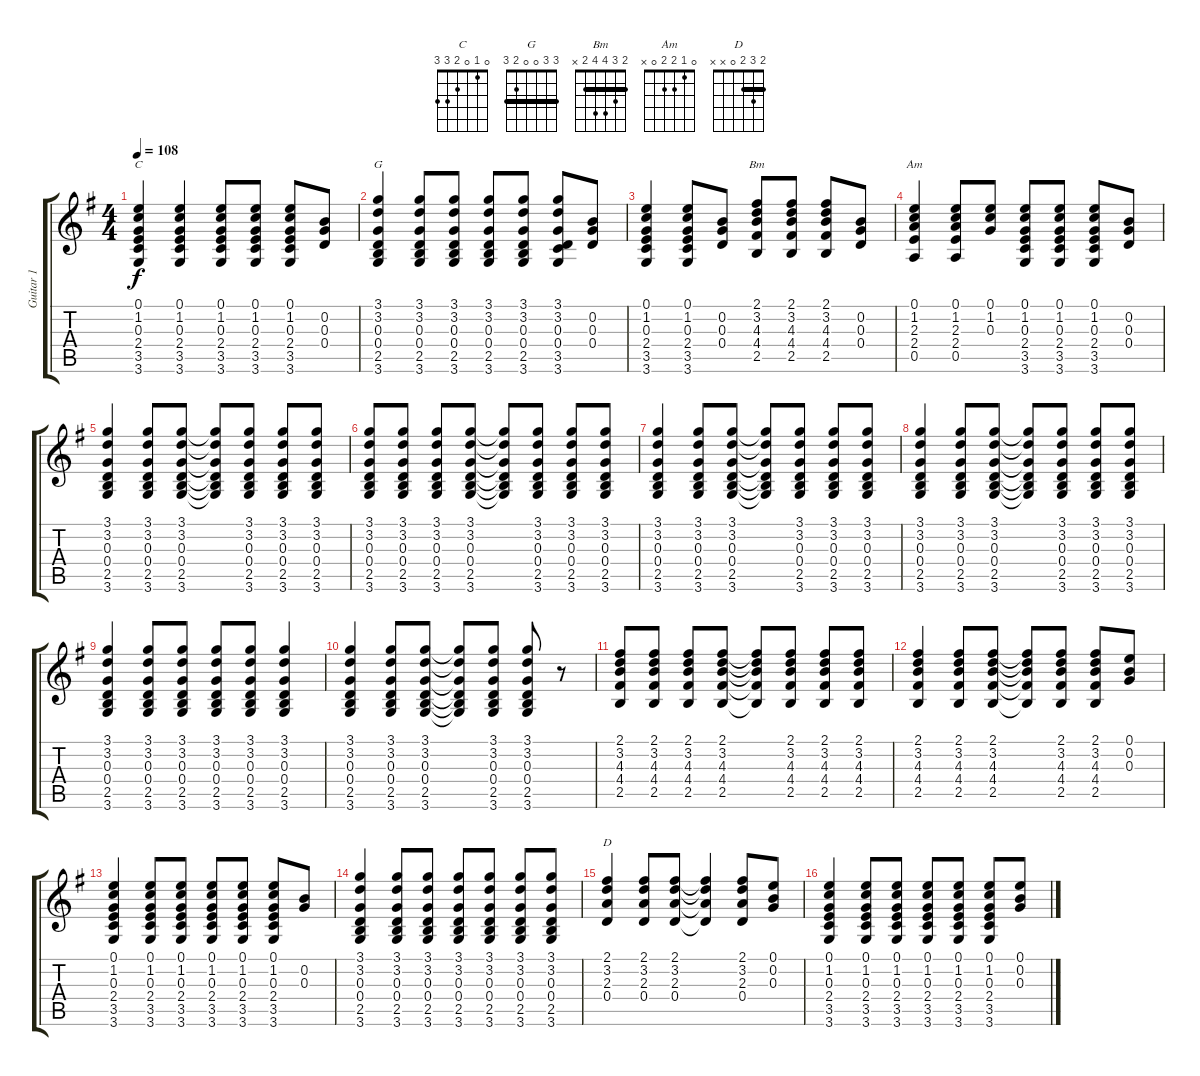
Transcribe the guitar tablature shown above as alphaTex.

\track ("Guitar 1" "Guitar 1") {instrument acousticguitarsteel}
\staff {score tabs}
\tuning (E4 B3 G3 D3 A2 E2) {hide}
\chord ("C" 0 1 0 2 3 3)
\chord ("G" 3 3 0 0 2 3) {barre 3}
\chord ("Bm" 2 3 4 4 2 x) {barre 2}
\chord ("Am" 0 1 2 2 0 x)
\chord ("D" 2 3 2 0 x x) {barre 2}
\ts (4 4)
\tempo 108
\clef g2
\ks g
(0.1 1.2 0.3 2.4 3.5 3.6).4{ch "C" dy f} (0.1 1.2 0.3 2.4 3.5 3.6).4 (0.1 1.2 0.3 2.4 3.5 3.6).8 (0.1 1.2 0.3 2.4 3.5 3.6).8 (0.1 1.2 0.3 2.4 3.5 3.6).8 (0.2 0.3 0.4).8 |
(3.1 3.2 0.3 0.4 2.5 3.6).4{ch "G"} (3.1 3.2 0.3 0.4 2.5 3.6).8 (3.1 3.2 0.3 0.4 2.5 3.6).8 (3.1 3.2 0.3 0.4 2.5 3.6).8 (3.1 3.2 0.3 0.4 2.5 3.6).8 (3.1 3.2 0.3 0.4 3.5 3.6).8 (0.2 0.3 0.4).8 |
(0.1 1.2 0.3 2.4 3.5 3.6).4 (0.1 1.2 0.3 2.4 3.5 3.6).8 (0.2 0.3 0.4).8 (2.1 3.2 4.3 4.4 2.5).8{ch "Bm"} (2.1 3.2 4.3 4.4 2.5).8 (2.1 3.2 4.3 4.4 2.5).8 (0.2 0.3 0.4).8 |
(0.1 1.2 2.3 2.4 0.5).4{ch "Am"} (0.1 1.2 2.3 2.4 0.5).8 (0.1 1.2 0.3).8 (0.1 1.2 0.3 2.4 3.5 3.6).8 (0.1 1.2 0.3 2.4 3.5 3.6).8 (0.1 1.2 0.3 2.4 3.5 3.6).8 (0.2 0.3 0.4).8 |
(3.1 3.2 0.3 0.4 2.5 3.6).4 (3.1 3.2 0.3 0.4 2.5 3.6).8 (3.1 3.2 0.3 0.4 2.5 3.6).8 (3.1{t} 3.2{t} 0.3{t} 0.4{t} 2.5{t} 3.6{t}).8 (3.1 3.2 0.3 0.4 2.5 3.6).8 (3.1 3.2 0.3 0.4 2.5 3.6).8 (3.1 3.2 0.3 0.4 2.5 3.6).8 |
(3.1 3.2 0.3 0.4 2.5 3.6).8 (3.1 3.2 0.3 0.4 2.5 3.6).8 (3.1 3.2 0.3 0.4 2.5 3.6).8 (3.1 3.2 0.3 0.4 2.5 3.6).8 (3.1{t} 3.2{t} 0.3{t} 0.4{t} 2.5{t} 3.6{t}).8 (3.1 3.2 0.3 0.4 2.5 3.6).8 (3.1 3.2 0.3 0.4 2.5 3.6).8 (3.1 3.2 0.3 0.4 2.5 3.6).8 |
(3.1 3.2 0.3 0.4 2.5 3.6).4 (3.1 3.2 0.3 0.4 2.5 3.6).8 (3.1 3.2 0.3 0.4 2.5 3.6).8 (3.1{t} 3.2{t} 0.3{t} 0.4{t} 2.5{t} 3.6{t}).8 (3.1 3.2 0.3 0.4 2.5 3.6).8 (3.1 3.2 0.3 0.4 2.5 3.6).8 (3.1 3.2 0.3 0.4 2.5 3.6).8 |
(3.1 3.2 0.3 0.4 2.5 3.6).4 (3.1 3.2 0.3 0.4 2.5 3.6).8 (3.1 3.2 0.3 0.4 2.5 3.6).8 (3.1{t} 3.2{t} 0.3{t} 0.4{t} 2.5{t} 3.6{t}).8 (3.1 3.2 0.3 0.4 2.5 3.6).8 (3.1 3.2 0.3 0.4 2.5 3.6).8 (3.1 3.2 0.3 0.4 2.5 3.6).8 |
(3.1 3.2 0.3 0.4 2.5 3.6).4 (3.1 3.2 0.3 0.4 2.5 3.6).8 (3.1 3.2 0.3 0.4 2.5 3.6).8 (3.1 3.2 0.3 0.4 2.5 3.6).8 (3.1 3.2 0.3 0.4 2.5 3.6).8 (3.1 3.2 0.3 0.4 2.5 3.6).4 |
(3.1 3.2 0.3 0.4 2.5 3.6).4 (3.1 3.2 0.3 0.4 2.5 3.6).8 (3.1 3.2 0.3 0.4 2.5 3.6).8 (3.1{t} 3.2{t} 0.3{t} 0.4{t} 2.5{t} 3.6{t}).8 (3.1 3.2 0.3 0.4 2.5 3.6).8 (3.1 3.2 0.3 0.4 2.5 3.6).8 r.8 |
(2.1 3.2 4.3 4.4 2.5).8 (2.1 3.2 4.3 4.4 2.5).8 (2.1 3.2 4.3 4.4 2.5).8 (2.1 3.2 4.3 4.4 2.5).8 (2.1{t} 3.2{t} 4.3{t} 4.4{t} 2.5{t}).8 (2.1 3.2 4.3 4.4 2.5).8 (2.1 3.2 4.3 4.4 2.5).8 (2.1 3.2 4.3 4.4 2.5).8 |
(2.1 3.2 4.3 4.4 2.5).4 (2.1 3.2 4.3 4.4 2.5).8 (2.1 3.2 4.3 4.4 2.5).8 (2.1{t} 3.2{t} 4.3{t} 4.4{t} 2.5{t}).8 (2.1 3.2 4.3 4.4 2.5).8 (2.1 3.2 4.3 4.4 2.5).8 (0.1 0.2 0.3).8 |
(0.1 1.2 0.3 2.4 3.5 3.6).4 (0.1 1.2 0.3 2.4 3.5 3.6).8 (0.1 1.2 0.3 2.4 3.5 3.6).8 (0.1 1.2 0.3 2.4 3.5 3.6).8 (0.1 1.2 0.3 2.4 3.5 3.6).8 (0.1 1.2 0.3 2.4 3.5 3.6).8 (0.2 0.3).8 |
(3.1 3.2 0.3 0.4 2.5 3.6).4 (3.1 3.2 0.3 0.4 2.5 3.6).8 (3.1 3.2 0.3 0.4 2.5 3.6).8 (3.1 3.2 0.3 0.4 2.5 3.6).8 (3.1 3.2 0.3 0.4 2.5 3.6).8 (3.1 3.2 0.3 0.4 2.5 3.6).8 (3.1 3.2 0.3 0.4 2.5 3.6).8 |
(2.1 3.2 2.3 0.4).4{ch "D"} (2.1 3.2 2.3 0.4).8 (2.1 3.2 2.3 0.4).8 (2.1{t} 3.2{t} 2.3{t} 0.4{t}).4 (2.1 3.2 2.3 0.4).8 (0.1 0.2 0.3).8 |
(0.1 1.2 0.3 2.4 3.5 3.6).4 (0.1 1.2 0.3 2.4 3.5 3.6).8 (0.1 1.2 0.3 2.4 3.5 3.6).8 (0.1 1.2 0.3 2.4 3.5 3.6).8 (0.1 1.2 0.3 2.4 3.5 3.6).8 (0.1 1.2 0.3 2.4 3.5 3.6).8 (0.1 0.2 0.3).8
